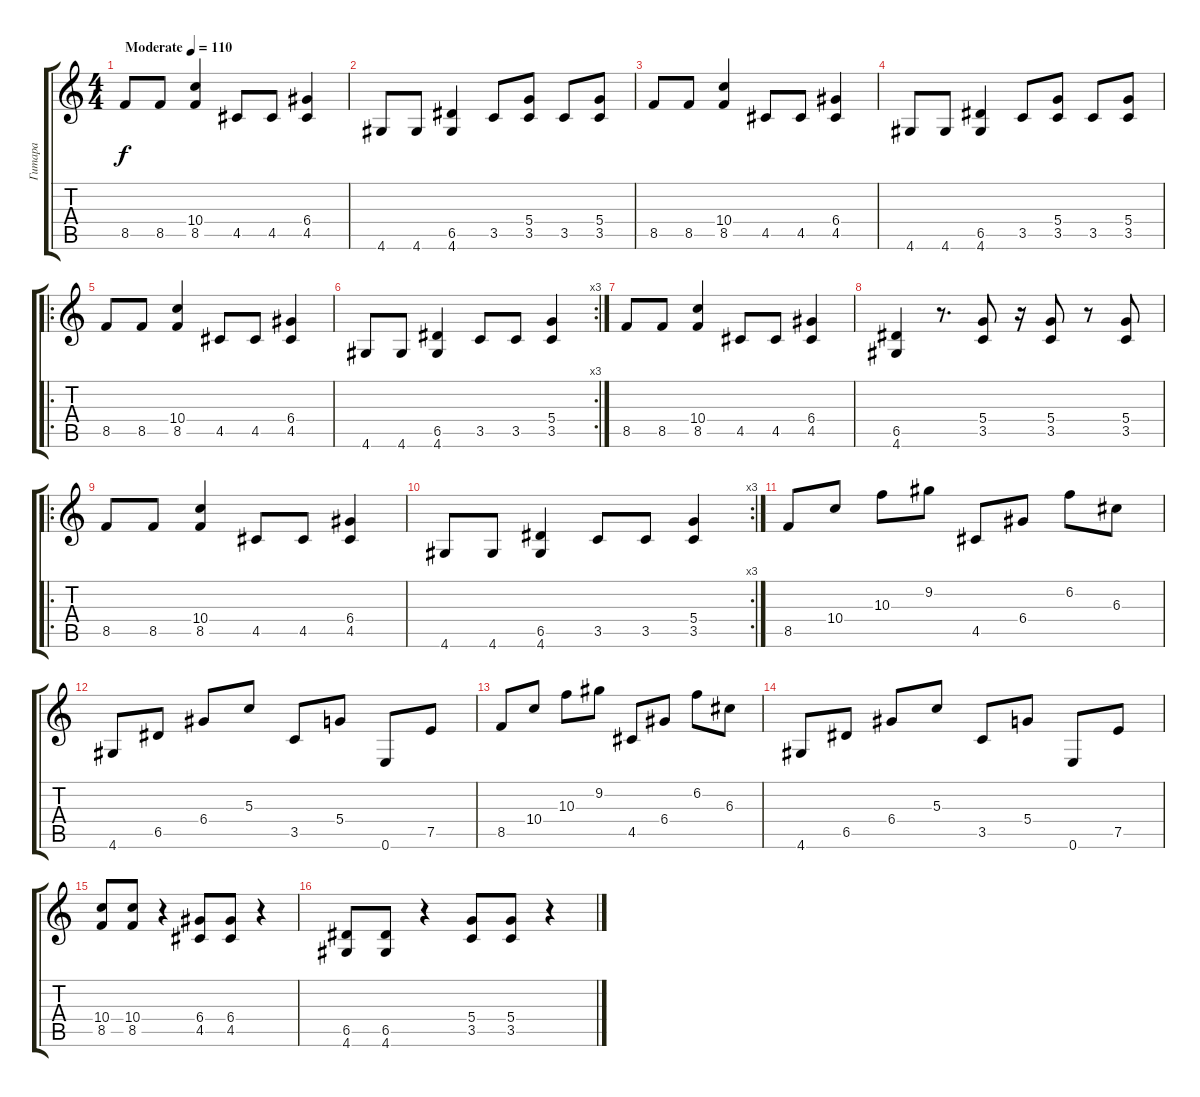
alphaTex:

\track ("Гитара" "Гитара") {instrument distortionguitar}
\staff {score tabs}
\tuning (E4 B3 G3 D3 A2 E2) {hide}
\ts (4 4)
\tempo (110 "Moderate")
\clef g2
\ks c
8.5.8{dy f instrument distortionguitar} 8.5.8 (10.4 8.5).4 4.5.8 4.5.8 (6.4 4.5).4 |
4.6.8 4.6.8 (6.5 4.6).4 3.5.8 (5.4 3.5).8 3.5.8 (5.4 3.5).8 |
8.5.8 8.5.8 (10.4 8.5).4 4.5.8 4.5.8 (6.4 4.5).4 |
4.6.8 4.6.8 (6.5 4.6).4 3.5.8 (5.4 3.5).8 3.5.8 (5.4 3.5).8 |
\ro
8.5.8 8.5.8 (10.4 8.5).4 4.5.8 4.5.8 (6.4 4.5).4 |
\rc 3
4.6.8 4.6.8 (6.5 4.6).4 3.5.8 3.5.8 (5.4 3.5).4 |
8.5.8 8.5.8 (10.4 8.5).4 4.5.8 4.5.8 (6.4 4.5).4 |
(6.5 4.6).4 r.8{d} (5.4 3.5).8 r.16 (5.4 3.5).8 r.8 (5.4 3.5).8 |
\ro
8.5.8 8.5.8 (10.4 8.5).4 4.5.8 4.5.8 (6.4 4.5).4 |
\rc 3
4.6.8 4.6.8 (6.5 4.6).4 3.5.8 3.5.8 (5.4 3.5).4 |
8.5.8 10.4.8 10.3.8 9.2.8 4.5.8 6.4.8 6.2.8 6.3.8 |
4.6.8 6.5.8 6.4.8 5.3.8 3.5.8 5.4.8 0.6.8 7.5.8 |
8.5.8 10.4.8 10.3.8 9.2.8 4.5.8 6.4.8 6.2.8 6.3.8 |
4.6.8 6.5.8 6.4.8 5.3.8 3.5.8 5.4.8 0.6.8 7.5.8 |
(10.4 8.5).8 (10.4 8.5).8 r.4 (6.4 4.5).8 (6.4 4.5).8 r.4 |
(6.5 4.6).8 (6.5 4.6).8 r.4 (5.4 3.5).8 (5.4 3.5).8 r.4
